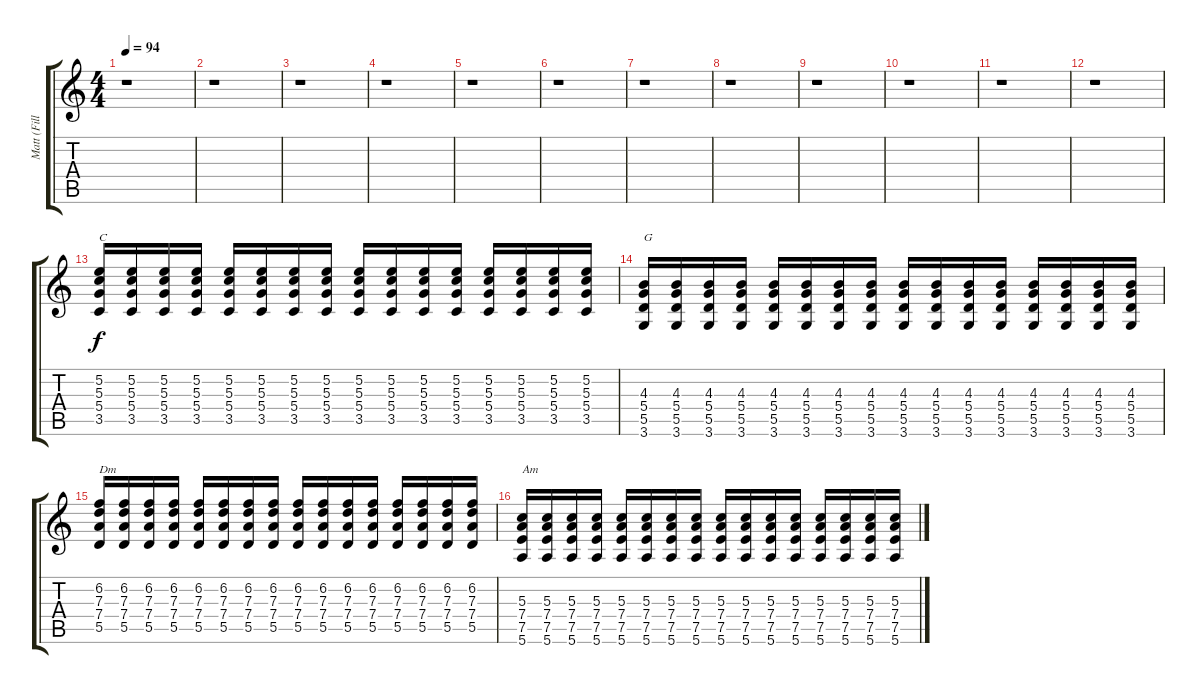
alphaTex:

\track ("Matt (Fills)" "Matt (Fill") {instrument distortionguitar}
\staff {score tabs}
\tuning (E4 B3 G3 D3 A2 E2) {hide}
\ts (4 4)
\tempo 94
\clef g2
\ks c
r.1{dy p} |
r.1 |
r.1 |
r.1 |
r.1 |
r.1 |
r.1 |
r.1 |
r.1 |
r.1 |
r.1 |
r.1 |
(5.2 5.3 5.4 3.5).16{txt "C" dy f} (5.2 5.3 5.4 3.5).16 (5.2 5.3 5.4 3.5).16 (5.2 5.3 5.4 3.5).16 (5.2 5.3 5.4 3.5).16 (5.2 5.3 5.4 3.5).16 (5.2 5.3 5.4 3.5).16 (5.2 5.3 5.4 3.5).16 (5.2 5.3 5.4 3.5).16 (5.2 5.3 5.4 3.5).16 (5.2 5.3 5.4 3.5).16 (5.2 5.3 5.4 3.5).16 (5.2 5.3 5.4 3.5).16 (5.2 5.3 5.4 3.5).16 (5.2 5.3 5.4 3.5).16 (5.2 5.3 5.4 3.5).16 |
(4.3 5.4 5.5 3.6).16{txt "G"} (4.3 5.4 5.5 3.6).16 (4.3 5.4 5.5 3.6).16 (4.3 5.4 5.5 3.6).16 (4.3 5.4 5.5 3.6).16 (4.3 5.4 5.5 3.6).16 (4.3 5.4 5.5 3.6).16 (4.3 5.4 5.5 3.6).16 (4.3 5.4 5.5 3.6).16 (4.3 5.4 5.5 3.6).16 (4.3 5.4 5.5 3.6).16 (4.3 5.4 5.5 3.6).16 (4.3 5.4 5.5 3.6).16 (4.3 5.4 5.5 3.6).16 (4.3 5.4 5.5 3.6).16 (4.3 5.4 5.5 3.6).16 |
(6.2 7.3 7.4 5.5).16{txt "Dm"} (6.2 7.3 7.4 5.5).16 (6.2 7.3 7.4 5.5).16 (6.2 7.3 7.4 5.5).16 (6.2 7.3 7.4 5.5).16 (6.2 7.3 7.4 5.5).16 (6.2 7.3 7.4 5.5).16 (6.2 7.3 7.4 5.5).16 (6.2 7.3 7.4 5.5).16 (6.2 7.3 7.4 5.5).16 (6.2 7.3 7.4 5.5).16 (6.2 7.3 7.4 5.5).16 (6.2 7.3 7.4 5.5).16 (6.2 7.3 7.4 5.5).16 (6.2 7.3 7.4 5.5).16 (6.2 7.3 7.4 5.5).16 |
(5.3 7.4 7.5 5.6).16{txt "Am"} (5.3 7.4 7.5 5.6).16 (5.3 7.4 7.5 5.6).16 (5.3 7.4 7.5 5.6).16 (5.3 7.4 7.5 5.6).16 (5.3 7.4 7.5 5.6).16 (5.3 7.4 7.5 5.6).16 (5.3 7.4 7.5 5.6).16 (5.3 7.4 7.5 5.6).16 (5.3 7.4 7.5 5.6).16 (5.3 7.4 7.5 5.6).16 (5.3 7.4 7.5 5.6).16 (5.3 7.4 7.5 5.6).16 (5.3 7.4 7.5 5.6).16 (5.3 7.4 7.5 5.6).16 (5.3 7.4 7.5 5.6).16
